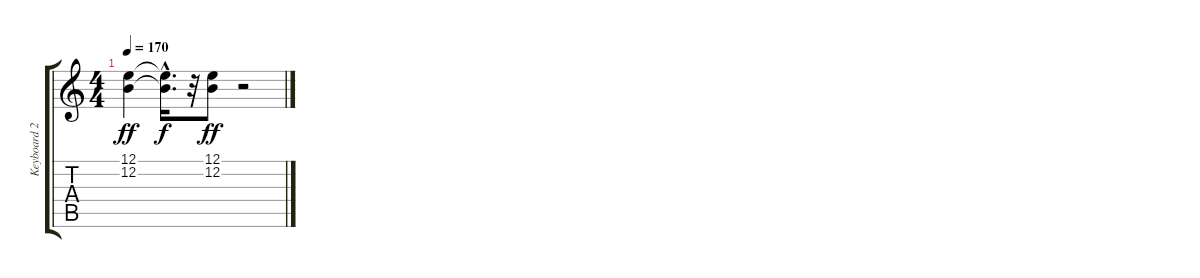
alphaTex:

\track ("Keyboard 2" "Keyboard 2") {instrument accordion}
\staff {score tabs}
\tuning (E4 B3 G3 D3 A2 E2) {hide}
\ts (4 4)
\tempo 170
\clef g2
\ks c
(12.1 12.2).4{dy ff} (12.1{hac t} 12.2{hac t}).16{d dy f} r.32 (12.1 12.2).8{dy ff} r.2
